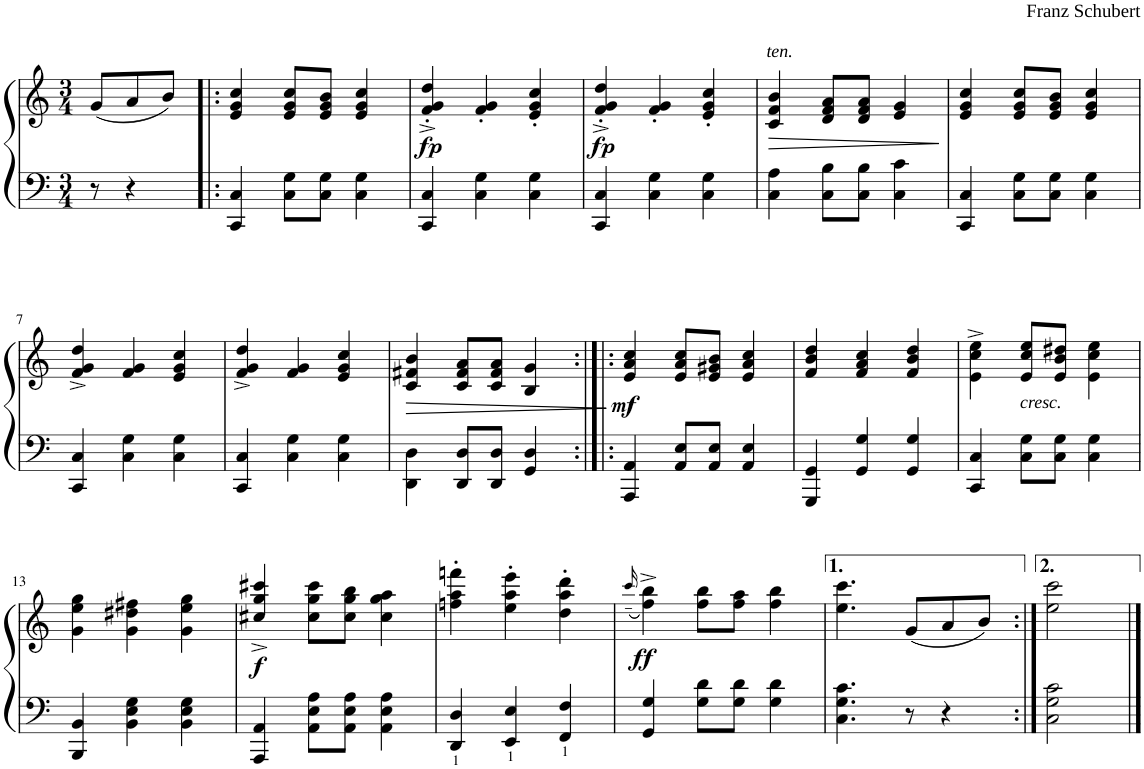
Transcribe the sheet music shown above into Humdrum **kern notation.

**kern	**kern	**dynam
*part1	*part1	*part1
*staff2	*staff1	*staff1/2
*I"Instrument 1	*	*
*clefF4	*clefG2	*
*k[]	*k[]	*
*M3/4	*M3/4	*
=1	=1	=1
8r	(8g/L	.
4r	8a/	.
.	8b/J)	.
=2!|:	=2!|:	=2!|:
4CC/ 4C/	4e/ 4g/ 4cc/	.
8C\ 8G\L	8e/ 8g/ 8cc/L	.
8C\ 8G\J	8e/ 8g/ 8b/J	.
4C\ 4G\	4e/ 4g/ 4cc/	.
=3	=3	=3
!	!	!LO:DY:b
4CC/ 4C/	4f/'^ 4g/'^ 4dd/'^	fp
4C\ 4G\	4f/' 4g/'	.
4C\ 4G\	4e/' 4g/' 4cc/'	.
=4	=4	=4
!	!	!LO:DY:b
4CC/ 4C/	4f/'^ 4g/'^ 4dd/'^	fp
4C\ 4G\	4f/' 4g/'	.
4C\ 4G\	4e/' 4g/' 4cc/'	.
=5	=5	=5
!	!LO:TX:a:i:t=ten.	!
!	!	!LO:HP:b
4C\ 4A\	4c/ 4f/ 4b/	>
8C\ 8B\L	8d/ 8f/ 8a/L	.
8C\ 8B\J	8d/ 8f/ 8a/J	.
4C\ 4c\	4e/ 4g/	.
.	.	]
=6	=6	=6
4CC/ 4C/	4e/ 4g/ 4cc/	.
8C\ 8G\L	8e/ 8g/ 8cc/L	.
8C\ 8G\J	8e/ 8g/ 8b/J	.
4C\ 4G\	4e/ 4g/ 4cc/	.
!!LO:LB:g=z
=7	=7	=7
4CC/ 4C/	4f/^ 4g/^ 4dd/^	.
4C\ 4G\	4f/ 4g/	.
4C\ 4G\	4e/ 4g/ 4cc/	.
=8	=8	=8
4CC/ 4C/	4f/^ 4g/^ 4dd/^	.
4C\ 4G\	4f/ 4g/	.
4C\ 4G\	4e/ 4g/ 4cc/	.
=9	=9	=9
!	!	!LO:HP:b
4DD\ 4D\	4c/ 4f#X/ 4b/	>
8DD/ 8D/L	8c/ 8f#/ 8a/L	.
8DD/ 8D/J	8c/ 8f#/ 8a/J	.
4GG/ 4D/	4B/ 4g/	.
.	.	]
=10:|!|:	=10:|!|:	=10:|!|:
!	!	!LO:DY:b
4AAA/ 4AA/	4e/ 4a/ 4cc/	mf
8AA/ 8E/L	8e/ 8a/ 8cc/L	.
8AA/ 8E/J	8e/ 8g#X/ 8b/J	.
4AA/ 4E/	4e/ 4a/ 4cc/	.
=11	=11	=11
4GGG/ 4GG/	4f/ 4b/ 4dd/	.
4GG/ 4G/	4f/ 4a/ 4cc/	.
4GG/ 4G/	4f/ 4b/ 4dd/	.
=12	=12	=12
4CC/ 4C/	4e\^ 4cc\^ 4ee\^	.
!LO:TX:a:i:t=cresc.	!	!
8C\ 8G\L	8e/ 8cc/ 8ee/L	.
8C\ 8G\J	8e/ 8b/ 8dd#X/J	.
4C\ 4G\	4e\ 4cc\ 4ee\	.
!!LO:LB:g=z
=13	=13	=13
4BBB/ 4BB/	4g\ 4ee\ 4gg\	.
4BB\ 4E\ 4G\	4g\ 4dd#X\ 4ff#X\	.
4BB\ 4E\ 4G\	4g\ 4ee\ 4gg\	.
=14	=14	=14
!	!	!LO:DY:b
4AAA/ 4AA/	4cc#X/^ 4gg/^ 4ccc#X/^	f
8AA\ 8E\ 8A\L	8cc#\ 8gg\ 8ccc#\L	.
8AA\ 8E\ 8A\J	8cc#\ 8gg\ 8bb\J	.
4AA\ 4E\ 4A\	4cc#\ 4gg\ 4aa\	.
=15	=15	=15
4DD/ 4D/	4ffn\' 4aa\' 4fffn\'	.
4EE/ 4E/	4ee\' 4aa\' 4eee\'	.
4FF/ 4F/	4dd\' 4aa\' 4ddd\'	.
=16	=16	=16
.	(<16qccc~/	.
!	!	!LO:DY:b
4GG/ 4G/	4ff\^ 4bb\^)	ff
8G\ 8d\L	8ff\ 8bb\L	.
8G\ 8d\J	8ff\ 8aa\J	.
4G\ 4d\	4ff\ 4bb\	.
=17	=17	=17
4.C\ 4.G\ 4.c\	4.ee\ 4.ccc\	.
8r	(8g/L	.
4r	8a/	.
.	8b/J)	.
=18:|!	=18:|!	=18:|!
2C\ 2G\ 2c\	2ee\ 2ccc\	.
==	==	==
*-	*-	*-
